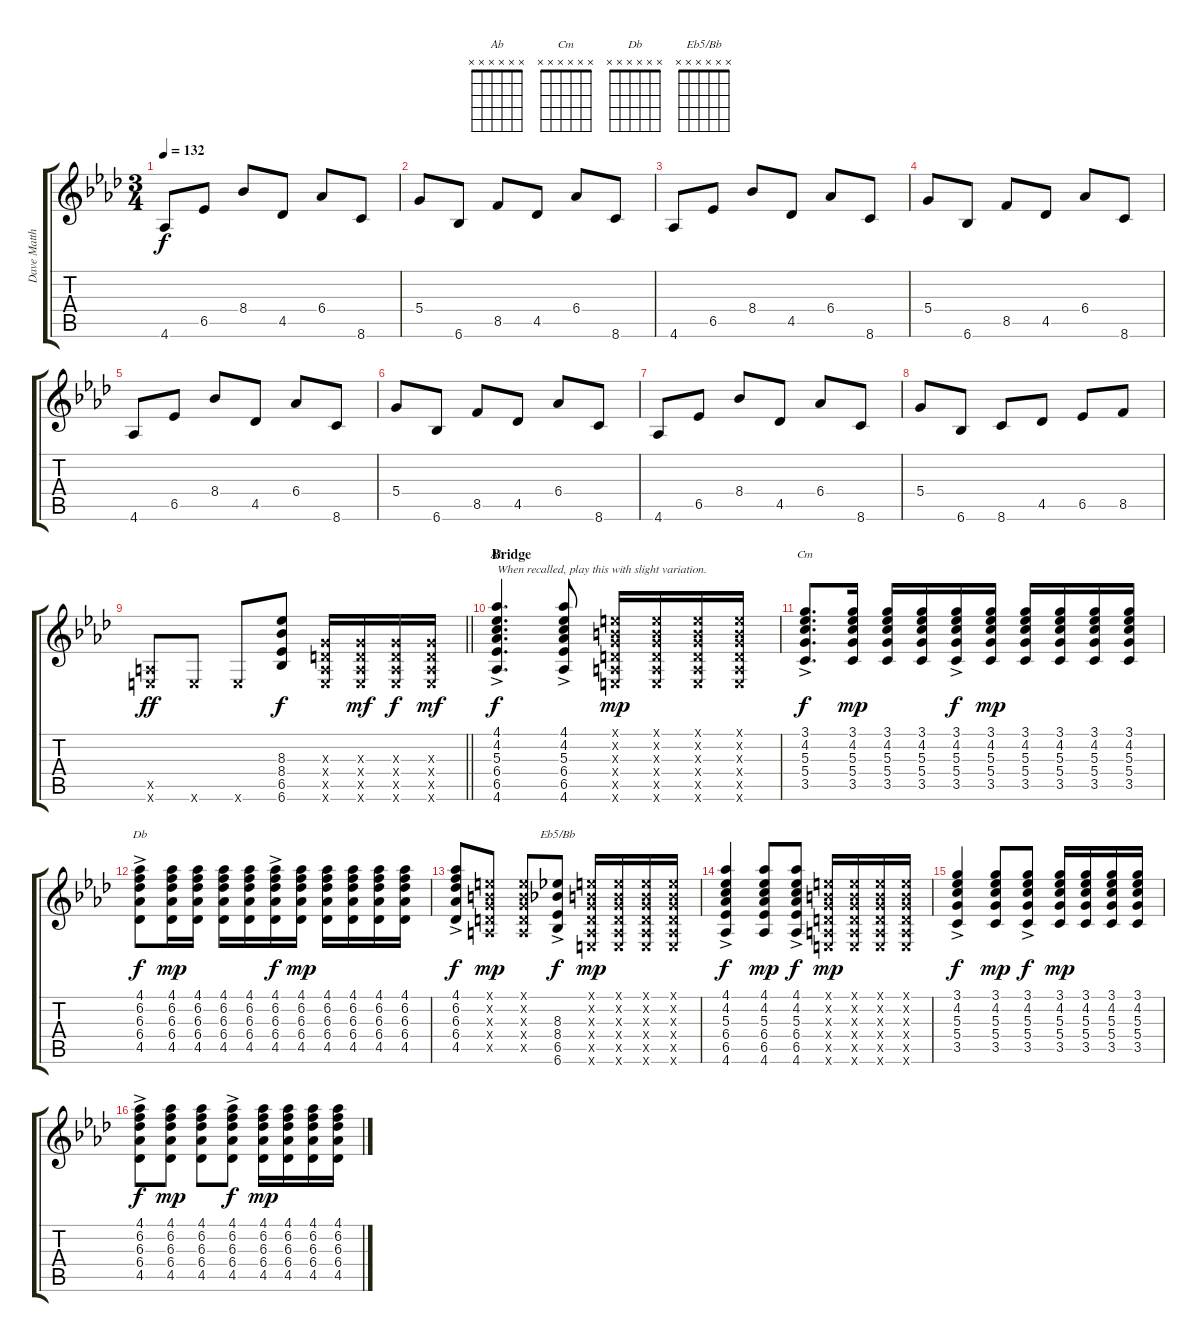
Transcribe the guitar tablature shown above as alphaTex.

\track ("Dave Matthews" "Dave Matth") {instrument acousticguitarsteel}
\staff {score tabs}
\tuning (E4 B3 G3 D3 A2 E2) {hide}
\chord ("Ab" x x x x x x)
\chord ("Cm" x x x x x x)
\chord ("Db" x x x x x x)
\chord ("Eb5/Bb" x x x x x x)
\ts (3 4)
\tempo 132
\clef g2
\ks ab
4.6.8{dy f} 6.5.8 8.4.8 4.5.8 6.4.8 8.6.8 |
5.4.8 6.6.8 8.5.8 4.5.8 6.4.8 8.6.8 |
4.6.8 6.5.8 8.4.8 4.5.8 6.4.8 8.6.8 |
5.4.8 6.6.8 8.5.8 4.5.8 6.4.8 8.6.8 |
4.6.8 6.5.8 8.4.8 4.5.8 6.4.8 8.6.8 |
5.4.8 6.6.8 8.5.8 4.5.8 6.4.8 8.6.8 |
4.6.8 6.5.8 8.4.8 4.5.8 6.4.8 8.6.8 |
5.4.8 6.6.8 8.6.8 4.5.8 6.5.8 8.5.8 |
\barLineRight lightlight
(0.5{x} 0.6{x}).8{dy ff} 0.6{x}.8 0.6{x}.8 (8.3 8.4 6.5 6.6).8{dy f} (0.3{x} 0.4{x} 0.5{x} 0.6{x}).16 (0.3{x} 0.4{x} 0.5{x} 0.6{x}).16{dy mf} (0.3{x} 0.4{x} 0.5{x} 0.6{x}).16{dy f} (0.3{x} 0.4{x} 0.5{x} 0.6{x}).16{dy mf} |
\section ("" "Bridge")
(4.1{ac} 4.2{ac} 5.3{ac} 6.4{ac} 6.5{ac} 4.6{ac}).4{d ch "Ab" txt "When recalled, play this with slight variation." dy f} (4.1{ac} 4.2{ac} 5.3{ac} 6.4{ac} 6.5{ac} 4.6{ac}).8 (0.1{x} 0.2{x} 0.3{x} 0.4{x} 0.5{x} 0.6{x}).16{dy mp} (0.1{x} 0.2{x} 0.3{x} 0.4{x} 0.5{x} 0.6{x}).16 (0.1{x} 0.2{x} 0.3{x} 0.4{x} 0.5{x} 0.6{x}).16 (0.1{x} 0.2{x} 0.3{x} 0.4{x} 0.5{x} 0.6{x}).16 |
(3.1{ac} 4.2{ac} 5.3{ac} 5.4{ac} 3.5{ac}).8{d ch "Cm" dy f} (3.1 4.2 5.3 5.4 3.5).16{dy mp} (3.1 4.2 5.3 5.4 3.5).16 (3.1 4.2 5.3 5.4 3.5).16 (3.1{ac} 4.2{ac} 5.3{ac} 5.4{ac} 3.5{ac}).16{dy f} (3.1 4.2 5.3 5.4 3.5).16{dy mp} (3.1 4.2 5.3 5.4 3.5).16 (3.1 4.2 5.3 5.4 3.5).16 (3.1 4.2 5.3 5.4 3.5).16 (3.1 4.2 5.3 5.4 3.5).16 |
(4.1{ac} 6.2{ac} 6.3{ac} 6.4{ac} 4.5{ac}).8{ch "Db" dy f} (4.1 6.2 6.3 6.4 4.5).16{dy mp} (4.1 6.2 6.3 6.4 4.5).16 (4.1 6.2 6.3 6.4 4.5).16 (4.1 6.2 6.3 6.4 4.5).16 (4.1{ac} 6.2{ac} 6.3{ac} 6.4{ac} 4.5{ac}).16{dy f} (4.1 6.2 6.3 6.4 4.5).16{dy mp} (4.1 6.2 6.3 6.4 4.5).16 (4.1 6.2 6.3 6.4 4.5).16 (4.1 6.2 6.3 6.4 4.5).16 (4.1 6.2 6.3 6.4 4.5).16 |
(4.1{ac} 6.2{ac} 6.3{ac} 6.4{ac} 4.5{ac}).8{dy f} (0.1{x} 0.2{x} 0.3{x} 0.4{x} 0.5{x}).8{dy mp} (0.1{x} 0.2{x} 0.3{x} 0.4{x} 0.5{x}).8 (8.3{ac} 8.4{ac} 6.5{ac} 6.6{ac}).8{ch "Eb5/Bb" dy f} (0.1{x} 0.2{x} 0.3{x} 0.4{x} 0.5{x} 0.6{x}).16{dy mp} (0.1{x} 0.2{x} 0.3{x} 0.4{x} 0.5{x} 0.6{x}).16 (0.1{x} 0.2{x} 0.3{x} 0.4{x} 0.5{x} 0.6{x}).16 (0.1{x} 0.2{x} 0.3{x} 0.4{x} 0.5{x} 0.6{x}).16 |
(4.1{ac} 4.2{ac} 5.3{ac} 6.4{ac} 6.5{ac} 4.6{ac}).4{dy f} (4.1 4.2 5.3 6.4 6.5 4.6).8{dy mp} (4.1{ac} 4.2{ac} 5.3{ac} 6.4{ac} 6.5{ac} 4.6{ac}).8{dy f} (0.1{x} 0.2{x} 0.3{x} 0.4{x} 0.5{x} 0.6{x}).16{dy mp} (0.1{x} 0.2{x} 0.3{x} 0.4{x} 0.5{x} 0.6{x}).16 (0.1{x} 0.2{x} 0.3{x} 0.4{x} 0.5{x} 0.6{x}).16 (0.1{x} 0.2{x} 0.3{x} 0.4{x} 0.5{x} 0.6{x}).16 |
(3.1{ac} 4.2{ac} 5.3{ac} 5.4{ac} 3.5{ac}).4{dy f} (3.1 4.2 5.3 5.4 3.5).8{dy mp} (3.1{ac} 4.2{ac} 5.3{ac} 5.4{ac} 3.5{ac}).8{dy f} (3.1 4.2 5.3 5.4 3.5).16{dy mp} (3.1 4.2 5.3 5.4 3.5).16 (3.1 4.2 5.3 5.4 3.5).16 (3.1 4.2 5.3 5.4 3.5).16 |
(4.1{ac} 6.2{ac} 6.3{ac} 6.4{ac} 4.5{ac}).8{dy f} (4.1 6.2 6.3 6.4 4.5).8{dy mp} (4.1 6.2 6.3 6.4 4.5).8 (4.1{ac} 6.2{ac} 6.3{ac} 6.4{ac} 4.5{ac}).8{dy f} (4.1 6.2 6.3 6.4 4.5).16{dy mp} (4.1 6.2 6.3 6.4 4.5).16 (4.1 6.2 6.3 6.4 4.5).16 (4.1 6.2 6.3 6.4 4.5).16
